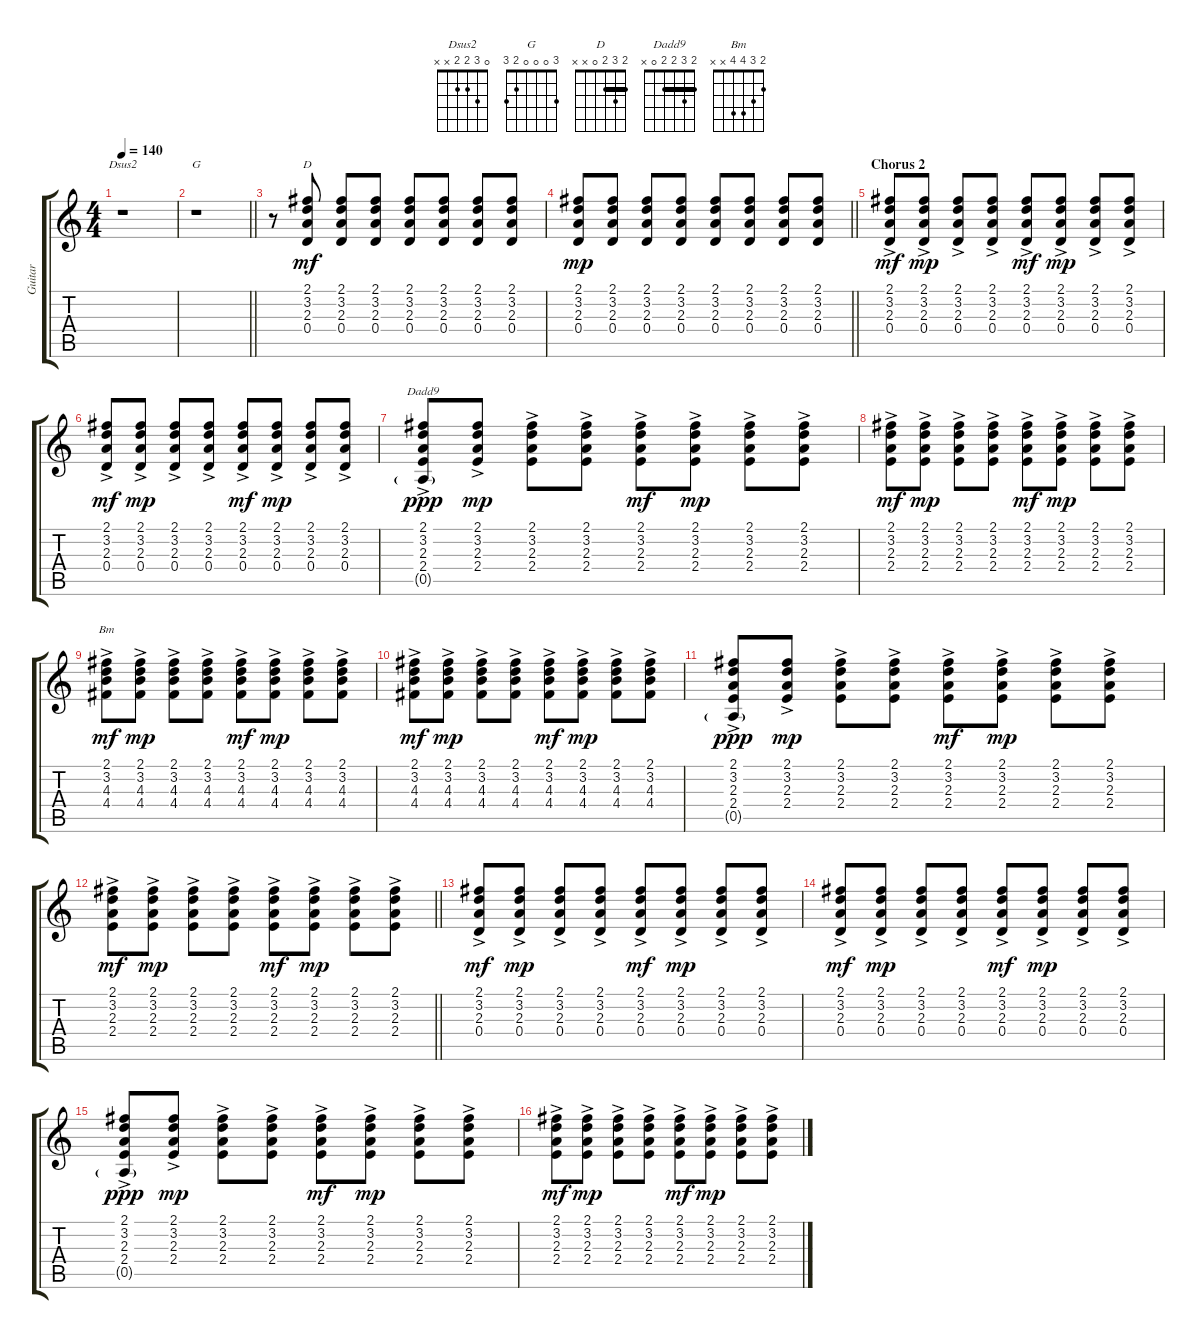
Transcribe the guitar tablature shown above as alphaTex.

\track ("Guitar" "Guitar") {instrument distortionguitar}
\staff {score tabs}
\tuning (E4 B3 G3 D3 A2 E2) {hide}
\chord ("Dsus2" 0 3 2 2 x x)
\chord ("G" 3 0 0 0 2 3)
\chord ("D" 2 3 2 0 x x) {barre 2}
\chord ("Dadd9" 2 3 2 2 0 x) {barre 2}
\chord ("Bm" 2 3 4 4 x x)
\ts (4 4)
\tempo 140
\clef g2
\ks c
r.1{ch "Dsus2" dy mp} |
\barLineRight lightlight
r.1{ch "G"} |
r.8{volume 0} (2.1 3.2 2.3 0.4).8{ch "D" dy mf volume 13} (2.1 3.2 2.3 0.4).8 (2.1 3.2 2.3 0.4).8 (2.1 3.2 2.3 0.4).8 (2.1 3.2 2.3 0.4).8 (2.1 3.2 2.3 0.4).8 (2.1 3.2 2.3 0.4).8 |
\barLineRight lightlight
(2.1 3.2 2.3 0.4).8{dy mp} (2.1 3.2 2.3 0.4).8 (2.1 3.2 2.3 0.4).8 (2.1 3.2 2.3 0.4).8 (2.1 3.2 2.3 0.4).8 (2.1 3.2 2.3 0.4).8 (2.1 3.2 2.3 0.4).8 (2.1 3.2 2.3 0.4).8 |
\section ("" "Chorus 2")
(2.1{ac} 3.2{ac} 2.3{ac} 0.4{ac}).8{dy mf} (2.1{ac} 3.2{ac} 2.3{ac} 0.4{ac}).8{dy mp} (2.1{ac} 3.2{ac} 2.3{ac} 0.4{ac}).8 (2.1{ac} 3.2{ac} 2.3{ac} 0.4{ac}).8 (2.1{ac} 3.2{ac} 2.3{ac} 0.4{ac}).8{dy mf} (2.1{ac} 3.2{ac} 2.3{ac} 0.4{ac}).8{dy mp} (2.1{ac} 3.2{ac} 2.3{ac} 0.4{ac}).8 (2.1{ac} 3.2{ac} 2.3{ac} 0.4{ac}).8 |
(2.1{ac} 3.2{ac} 2.3{ac} 0.4{ac}).8{dy mf} (2.1{ac} 3.2{ac} 2.3{ac} 0.4{ac}).8{dy mp} (2.1{ac} 3.2{ac} 2.3{ac} 0.4{ac}).8 (2.1{ac} 3.2{ac} 2.3{ac} 0.4{ac}).8 (2.1{ac} 3.2{ac} 2.3{ac} 0.4{ac}).8{dy mf} (2.1{ac} 3.2{ac} 2.3{ac} 0.4{ac}).8{dy mp} (2.1{ac} 3.2{ac} 2.3{ac} 0.4{ac}).8 (2.1{ac} 3.2{ac} 2.3{ac} 0.4{ac}).8 |
(2.1{ac} 3.2{ac} 2.3{ac} 2.4{ac} 0.5{g}).8{ch "Dadd9" dy ppp} (2.1{ac} 3.2{ac} 2.3{ac} 2.4{ac}).8{dy mp} (2.1{ac} 3.2{ac} 2.3{ac} 2.4{ac}).8 (2.1{ac} 3.2{ac} 2.3{ac} 2.4{ac}).8 (2.1{ac} 3.2{ac} 2.3{ac} 2.4{ac}).8{dy mf} (2.1{ac} 3.2{ac} 2.3{ac} 2.4{ac}).8{dy mp} (2.1{ac} 3.2{ac} 2.3{ac} 2.4{ac}).8 (2.1{ac} 3.2{ac} 2.3{ac} 2.4{ac}).8 |
(2.1{ac} 3.2{ac} 2.3{ac} 2.4{ac}).8{dy mf} (2.1{ac} 3.2{ac} 2.3{ac} 2.4{ac}).8{dy mp} (2.1{ac} 3.2{ac} 2.3{ac} 2.4{ac}).8 (2.1{ac} 3.2{ac} 2.3{ac} 2.4{ac}).8 (2.1{ac} 3.2{ac} 2.3{ac} 2.4{ac}).8{dy mf} (2.1{ac} 3.2{ac} 2.3{ac} 2.4{ac}).8{dy mp} (2.1{ac} 3.2{ac} 2.3{ac} 2.4{ac}).8 (2.1{ac} 3.2{ac} 2.3{ac} 2.4{ac}).8 |
(2.1{ac} 3.2{ac} 4.3{ac} 4.4{ac}).8{ch "Bm" dy mf} (2.1{ac} 3.2{ac} 4.3{ac} 4.4{ac}).8{dy mp} (2.1{ac} 3.2{ac} 4.3{ac} 4.4{ac}).8 (2.1{ac} 3.2{ac} 4.3{ac} 4.4{ac}).8 (2.1{ac} 3.2{ac} 4.3{ac} 4.4{ac}).8{dy mf} (2.1{ac} 3.2{ac} 4.3{ac} 4.4{ac}).8{dy mp} (2.1{ac} 3.2{ac} 4.3{ac} 4.4{ac}).8 (2.1{ac} 3.2{ac} 4.3{ac} 4.4{ac}).8 |
(2.1{ac} 3.2{ac} 4.3{ac} 4.4{ac}).8{dy mf} (2.1{ac} 3.2{ac} 4.3{ac} 4.4{ac}).8{dy mp} (2.1{ac} 3.2{ac} 4.3{ac} 4.4{ac}).8 (2.1{ac} 3.2{ac} 4.3{ac} 4.4{ac}).8 (2.1{ac} 3.2{ac} 4.3{ac} 4.4{ac}).8{dy mf} (2.1{ac} 3.2{ac} 4.3{ac} 4.4{ac}).8{dy mp} (2.1{ac} 3.2{ac} 4.3{ac} 4.4{ac}).8 (2.1{ac} 3.2{ac} 4.3{ac} 4.4{ac}).8 |
(2.1{ac} 3.2{ac} 2.3{ac} 2.4{ac} 0.5{g}).8{dy ppp} (2.1{ac} 3.2{ac} 2.3{ac} 2.4{ac}).8{dy mp} (2.1{ac} 3.2{ac} 2.3{ac} 2.4{ac}).8 (2.1{ac} 3.2{ac} 2.3{ac} 2.4{ac}).8 (2.1{ac} 3.2{ac} 2.3{ac} 2.4{ac}).8{dy mf} (2.1{ac} 3.2{ac} 2.3{ac} 2.4{ac}).8{dy mp} (2.1{ac} 3.2{ac} 2.3{ac} 2.4{ac}).8 (2.1{ac} 3.2{ac} 2.3{ac} 2.4{ac}).8 |
\barLineRight lightlight
(2.1{ac} 3.2{ac} 2.3{ac} 2.4{ac}).8{dy mf} (2.1{ac} 3.2{ac} 2.3{ac} 2.4{ac}).8{dy mp} (2.1{ac} 3.2{ac} 2.3{ac} 2.4{ac}).8 (2.1{ac} 3.2{ac} 2.3{ac} 2.4{ac}).8 (2.1{ac} 3.2{ac} 2.3{ac} 2.4{ac}).8{dy mf} (2.1{ac} 3.2{ac} 2.3{ac} 2.4{ac}).8{dy mp} (2.1{ac} 3.2{ac} 2.3{ac} 2.4{ac}).8 (2.1{ac} 3.2{ac} 2.3{ac} 2.4{ac}).8 |
(2.1{ac} 3.2{ac} 2.3{ac} 0.4{ac}).8{dy mf} (2.1{ac} 3.2{ac} 2.3{ac} 0.4{ac}).8{dy mp} (2.1{ac} 3.2{ac} 2.3{ac} 0.4{ac}).8 (2.1{ac} 3.2{ac} 2.3{ac} 0.4{ac}).8 (2.1{ac} 3.2{ac} 2.3{ac} 0.4{ac}).8{dy mf} (2.1{ac} 3.2{ac} 2.3{ac} 0.4{ac}).8{dy mp} (2.1{ac} 3.2{ac} 2.3{ac} 0.4{ac}).8 (2.1{ac} 3.2{ac} 2.3{ac} 0.4{ac}).8 |
(2.1{ac} 3.2{ac} 2.3{ac} 0.4{ac}).8{dy mf} (2.1{ac} 3.2{ac} 2.3{ac} 0.4{ac}).8{dy mp} (2.1{ac} 3.2{ac} 2.3{ac} 0.4{ac}).8 (2.1{ac} 3.2{ac} 2.3{ac} 0.4{ac}).8 (2.1{ac} 3.2{ac} 2.3{ac} 0.4{ac}).8{dy mf} (2.1{ac} 3.2{ac} 2.3{ac} 0.4{ac}).8{dy mp} (2.1{ac} 3.2{ac} 2.3{ac} 0.4{ac}).8 (2.1{ac} 3.2{ac} 2.3{ac} 0.4{ac}).8 |
(2.1{ac} 3.2{ac} 2.3{ac} 2.4{ac} 0.5{g}).8{dy ppp} (2.1{ac} 3.2{ac} 2.3{ac} 2.4{ac}).8{dy mp} (2.1{ac} 3.2{ac} 2.3{ac} 2.4{ac}).8 (2.1{ac} 3.2{ac} 2.3{ac} 2.4{ac}).8 (2.1{ac} 3.2{ac} 2.3{ac} 2.4{ac}).8{dy mf} (2.1{ac} 3.2{ac} 2.3{ac} 2.4{ac}).8{dy mp} (2.1{ac} 3.2{ac} 2.3{ac} 2.4{ac}).8 (2.1{ac} 3.2{ac} 2.3{ac} 2.4{ac}).8 |
(2.1{ac} 3.2{ac} 2.3{ac} 2.4{ac}).8{dy mf} (2.1{ac} 3.2{ac} 2.3{ac} 2.4{ac}).8{dy mp} (2.1{ac} 3.2{ac} 2.3{ac} 2.4{ac}).8 (2.1{ac} 3.2{ac} 2.3{ac} 2.4{ac}).8 (2.1{ac} 3.2{ac} 2.3{ac} 2.4{ac}).8{dy mf} (2.1{ac} 3.2{ac} 2.3{ac} 2.4{ac}).8{dy mp} (2.1{ac} 3.2{ac} 2.3{ac} 2.4{ac}).8 (2.1{ac} 3.2{ac} 2.3{ac} 2.4{ac}).8
